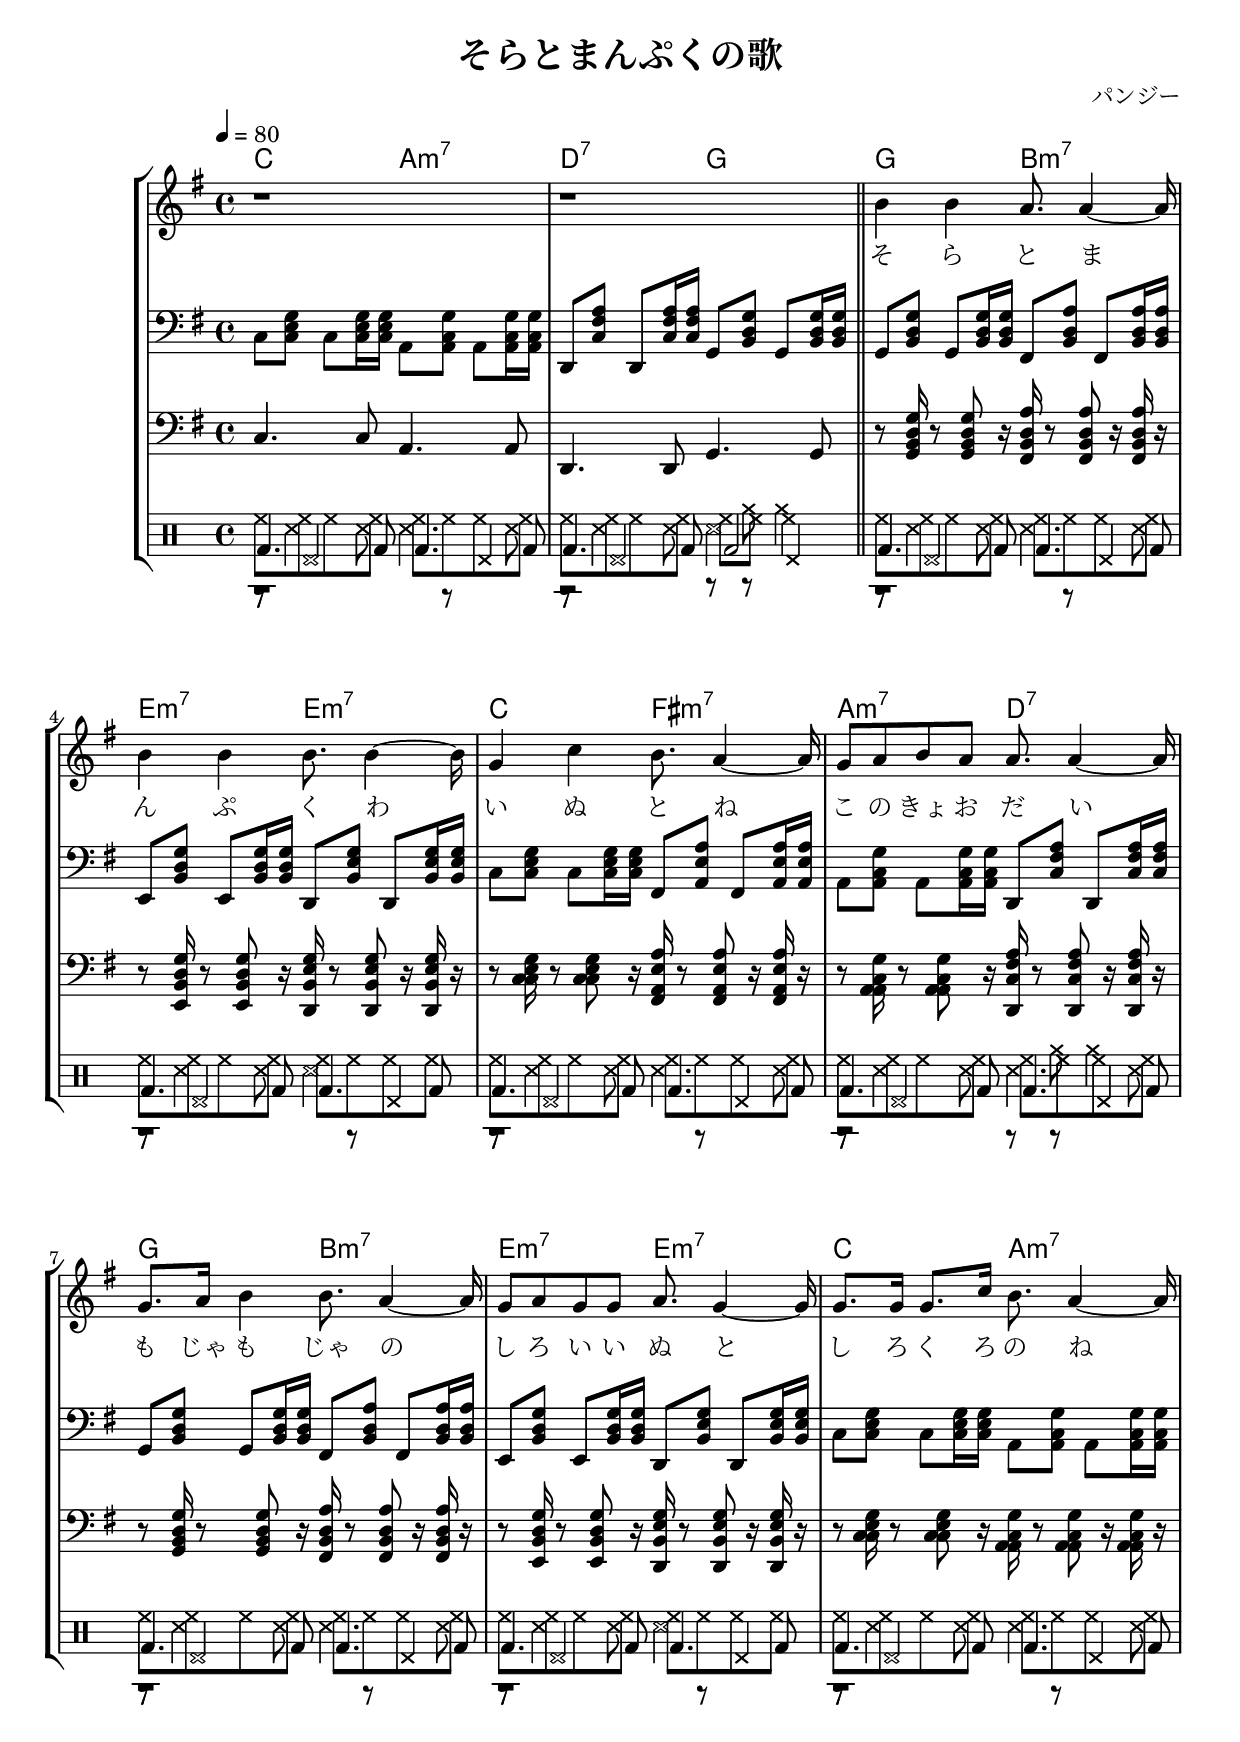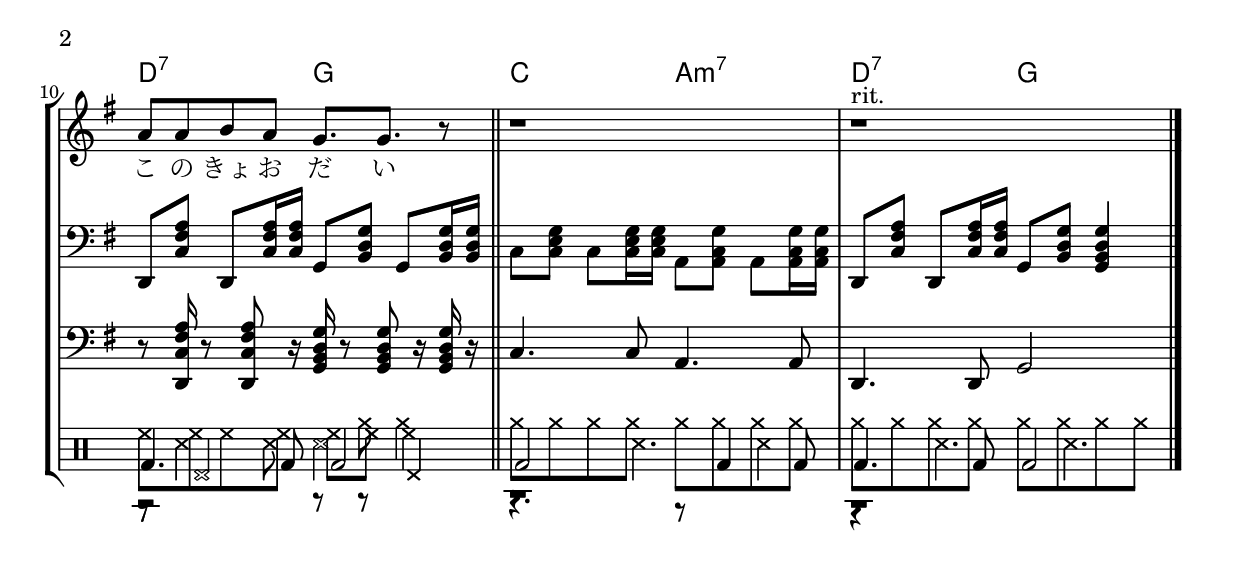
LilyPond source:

\version "2.12.1"

\header {
	title = \markup {そらとまんぷくの歌}
	composer = \markup \center-column {パンジー}
}

harmony = \chordmode {
	c2 a:min7 d:7 g 

	g b:min7 e:min7 e:min7 c fis:min7 a:min7 d:7 g b:min7 e:min7 e:min7 c a:min7 d:7 g 

	c a:min7 d:7 g 
}

melody = {
	\key g \major
	\tempo 4 = 80
	r1 | r1   
	\set Staff.midiInstrument = #"fss0.37"
	 b'4  b'4  a'8.  a'4~a'16 
	b'4  b'4  b'8.  b'4~b'16 
	g'4  c''4  b'8.  a'4~a'16 
	g'8  a'8  b'8  a'8  a'8.  a'4~a'16 
	g'8.  a'16  b'4  b'8.  a'4~a'16 
	g'8  a'8  g'8  g'8  a'8.  g'4~g'16 
	g'8.  g'16  g'8.  c''16  b'8.  a'4~a'16 
	a'8  a'8  b'8  a'8  g'8.  g'8.  	r8 	r1 | r1^"rit." \bar "|."
}

words = \lyricmode {
	
	そ  ら  と  ま  ん  ぷ  く  わ  い  ぬ  と  ね  こ  の  きょ  お  だ  い  も  じゃ  も  じゃ  の  し  ろ  い  い  ぬ  と  し  ろ  く  ろ  の  ね  こ  の  きょ  お  だ  い  
	
}

tempochange = {
	\tempo 4 = 80
	r1 | r1 \bar "||"
	\tempo 4 = 80
	r1 | r1 | r1 | r1 | r1 | r1 | r1 | r1 \bar "||"
	\tempo 4 = 80
	r1 | \tempo 4 = 60 r2 \tempo 4 = 53 r2 \bar "|."
}

mainacc = {
	\clef bass
	\set Staff.midiInstrument = #"Acoustic Guitar (steel)"
	\key g \major
	\tempo 4 = 80
	c8 <c e g> c <c e g>16 <c e g>
	a,8 <a, c g> a, <a, c g>16 <a, c g>
	d,8 <c fis a> d, <c fis a>16 <c fis a>
	g,8 <b, d g> g, <b, d g>16 <b, d g>
	\bar "||"

	\set Staff.midiInstrument = #"Acoustic Guitar (steel)"
	g,8 <b, d g> g, <b, d g>16 <b, d g>
	fis,8 <b, d a> fis, <b, d a>16 <b, d a>
	e,8 <b, d g> e, <b, d g>16 <b, d g>
	d,8 <b, e g> d, <b, e g>16 <b, e g>
	c8 <c e g> c <c e g>16 <c e g>
	fis,8 <a, e a> fis, <a, e a>16 <a, e a>
	a,8 <a, c g> a, <a, c g>16 <a, c g>
	d,8 <c fis a> d, <c fis a>16 <c fis a>
	g,8 <b, d g> g, <b, d g>16 <b, d g>
	fis,8 <b, d a> fis, <b, d a>16 <b, d a>
	e,8 <b, d g> e, <b, d g>16 <b, d g>
	d,8 <b, e g> d, <b, e g>16 <b, e g>
	c8 <c e g> c <c e g>16 <c e g>
	a,8 <a, c g> a, <a, c g>16 <a, c g>
	d,8 <c fis a> d, <c fis a>16 <c fis a>
	g,8 <b, d g> g, <b, d g>16 <b, d g>
	\bar "||"

	\set Staff.midiInstrument = #"Acoustic Guitar (steel)"
	c8 <c e g> c <c e g>16 <c e g>
	a,8 <a, c g> a, <a, c g>16 <a, c g>
	d,8 <c fis a> d, <c fis a>16 <c fis a>
	g,8 <b, d g>8 <g, b, d g>4
	\bar "|."
}

subacc = {
	\clef bass
	\set Staff.midiInstrument = #"Recorder"
	\key g \major
	\tempo 4 = 80
	c4.c8
	a,4.a,8
	d,4.d,8
	g,4.g,8
	\bar "||"

	\set Staff.midiInstrument = #"Acoustic grand"
	r8 <g, b, d g>16 r8 <g, b, d g>8 r16
	<fis, b, d a>16 r8      <fis, b, d a>8 r16 <fis, b, d a>16 r16
	r8 <e, b, d g>16 r8 <e, b, d g>8 r16
	<d, b, e g>16 r8      <d, b, e g>8 r16 <d, b, e g>16 r16
	r8 <c c e g>16 r8 <c c e g>8 r16
	<fis, a, e a>16 r8      <fis, a, e a>8 r16 <fis, a, e a>16 r16
	r8 <a, a, c g>16 r8 <a, a, c g>8 r16
	<d, c fis a>16 r8      <d, c fis a>8 r16 <d, c fis a>16 r16
	r8 <g, b, d g>16 r8 <g, b, d g>8 r16
	<fis, b, d a>16 r8      <fis, b, d a>8 r16 <fis, b, d a>16 r16
	r8 <e, b, d g>16 r8 <e, b, d g>8 r16
	<d, b, e g>16 r8      <d, b, e g>8 r16 <d, b, e g>16 r16
	r8 <c c e g>16 r8 <c c e g>8 r16
	<a, a, c g>16 r8      <a, a, c g>8 r16 <a, a, c g>16 r16
	r8 <d, c fis a>16 r8 <d, c fis a>8 r16
	<g, b, d g>16 r8      <g, b, d g>8 r16 <g, b, d g>16 r16
	\bar "||"

	\set Staff.midiInstrument = #"Harmonica"
	c4.c8
	a,4.a,8
	d,4.d,8
	g,2
	\bar "|."
}

percA = {
	\drummode {
	hh8 hh8 hh8 hh8 hh8 hh8 hh8 hh8  |hh8 hh8 hh8 hh8 hh8 hh8 hh4  \bar "||"
	hh8 hh8 hh8 hh8 hh8 hh8 hh8 hh8  |hh8 hh8 hh8 hh8 hh8 hh8 hh8 hh8  |hh8 hh8 hh8 hh8 hh8 hh8 hh8 hh8  |hh8 hh8 hh8 hh8 hh8 hh8 hh8 hh8  |hh8 hh8 hh8 hh8 hh8 hh8 hh8 hh8  |hh8 hh8 hh8 hh8 hh8 hh8 hh8 hh8  |hh8 hh8 hh8 hh8 hh8 hh8 hh8 hh8  |hh8 hh8 hh8 hh8 hh8 hh8 hh4  \bar "||"
	bd2 r8 bd4 bd8  |bd4. bd8 bd2  \bar "|."
	}
}

percB = {
	\drummode {
	bd4. bd8 bd4. bd8  |bd4. bd8 bd2  \bar "||"
	bd4. bd8 bd4. bd8  |bd4. bd8 bd4. bd8  |bd4. bd8 bd4. bd8  |bd4. bd8 bd4. bd8  |bd4. bd8 bd4. bd8  |bd4. bd8 bd4. bd8  |bd4. bd8 bd4. bd8  |bd4. bd8 bd2  \bar "||"
	r4. ss4. ss4  |r4 ss4. ss4.  \bar "|."
	}
}

percC = {
	\drummode {
	r8 ss4 ss8 ss4. ss8  |r8 ss4 ss8 ss2  \bar "||"
	r8 ss4 ss8 ss4. ss8  |r8 ss4 ss8 ss2  |r8 ss4 ss8 ss4. ss8  |r8 ss4 ss8 ss4. ss8  |r8 ss4 ss8 ss4. ss8  |r8 ss4 ss8 ss2  |r8 ss4 ss8 ss4. ss8  |r8 ss4 ss8 ss2  \bar "||"
	cymr8 cymr8 cymr8 cymr8 cymr8 cymr8 cymr8 cymr8  |cymr8 cymr8 cymr8 cymr8 cymr8 cymr8 cymr8 cymr8  \bar "|."
	}
}

percD = {
	\drummode {
	r8 hhp2 r8 hhp4  |r8 hhp2 r8 hhp4  \bar "||"
	r8 hhp2 r8 hhp4  |r8 hhp2 r8 hhp4  |r8 hhp2 r8 hhp4  |r8 hhp2 r8 hhp4  |r8 hhp2 r8 hhp4  |r8 hhp2 r8 hhp4  |r8 hhp2 r8 hhp4  |r8 hhp2 r8 hhp4  \bar "||"
	r1 |r1 \bar "|."
	}
}

percE = {
	\drummode {
	r1  |r2 r8 cymr8 cymr4  \bar "||"
	r1  |r1  |r1  |r2 r8 cymr8 cymr4  |r1  |r1  |r1  |r2 r8 cymr8 cymr4  \bar "||"
	r1 |r1 \bar "|."
	}
}

\score {
	<<
		\new StaffGroup <<
			\new ChordNames {\harmony}
			\new Voice = "melody" {\melody}
			\new Lyrics \lyricsto "melody" \words
			\new Staff = "mainacc" {\mainacc}
			\new Staff = "subacc" {\subacc}
			\new DrumStaff <<
				\new DrumVoice {\percA}
				\new DrumVoice {\percB}
				\new DrumVoice {\percC}
				\new DrumVoice {\percD}
				\new DrumVoice {\percE}
			>>
		>>
	>>
	\layout { }
}
